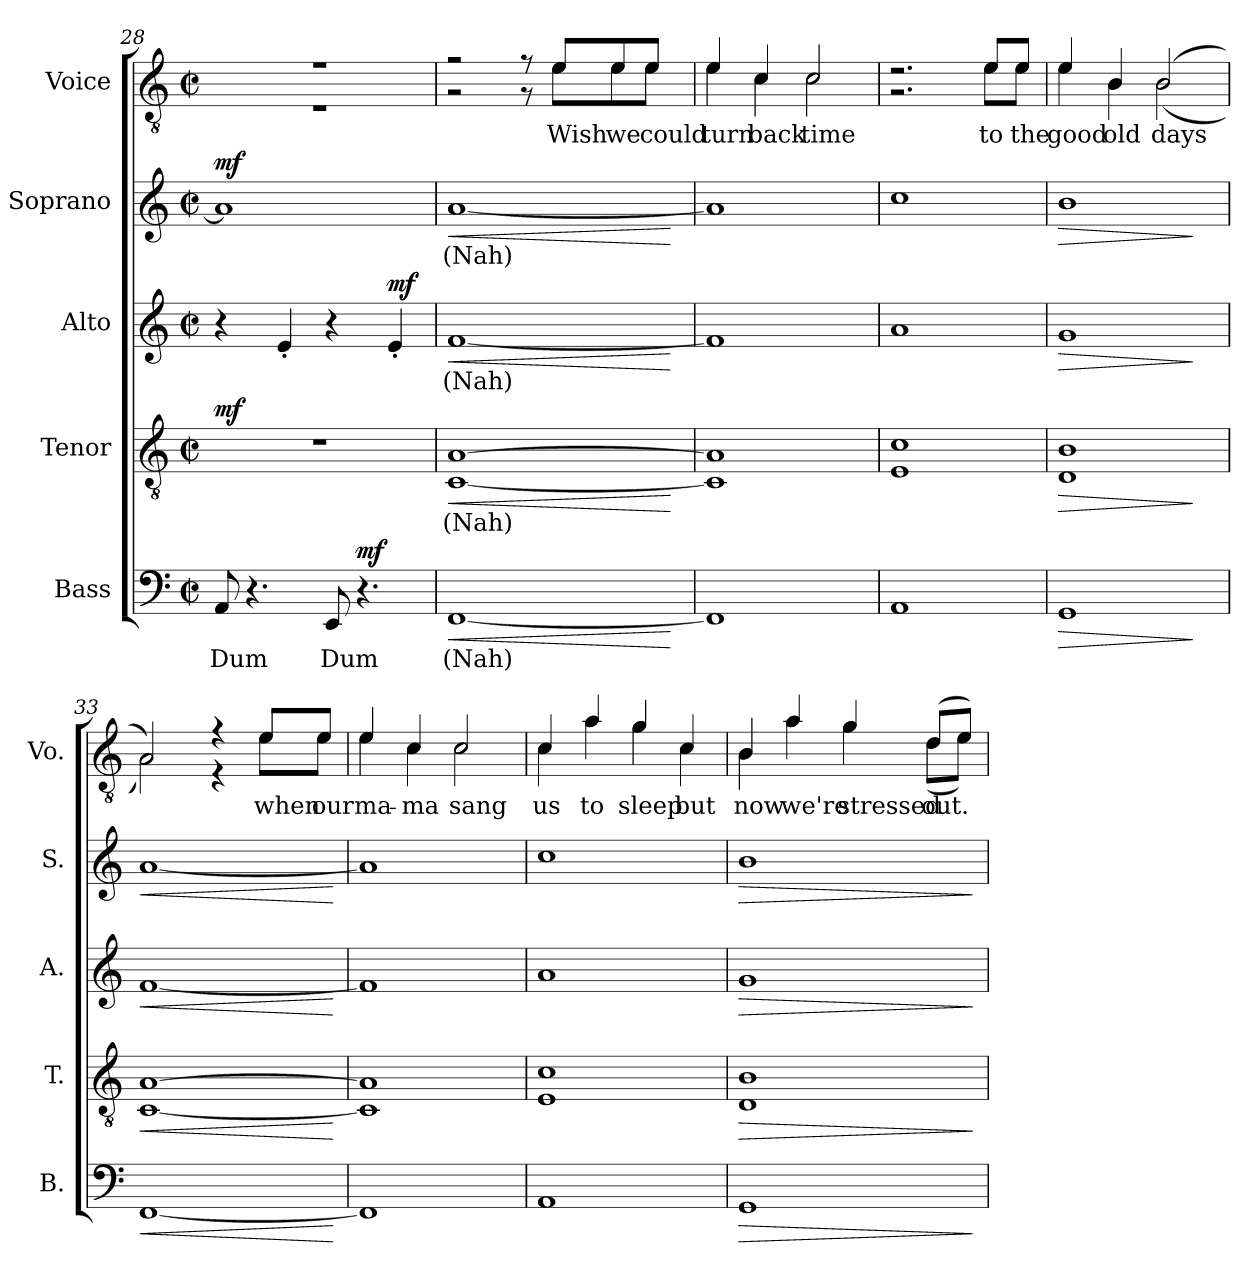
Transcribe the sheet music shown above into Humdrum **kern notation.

**kern	**text	**dynam	**kern	**text	**dynam	**kern	**text	**dynam	**kern	**text	**dynam	**kern	**text
*part5	*part5	*part5	*part4	*part4	*part4	*part3	*part3	*part3	*part2	*part2	*part2	*part1	*part1
*staff5	*staff5	*staff5	*staff4	*staff4	*staff4	*staff3	*staff3	*staff3	*staff2	*staff2	*staff2	*staff1	*staff1
*I"Bass	*	*	*I"Tenor	*	*	*I"Alto	*	*	*I"Soprano	*	*	*I"Voice	*
*I'B.	*	*	*I'T.	*	*	*I'A.	*	*	*I'S.	*	*	*I'Vo.	*
*clefF4	*	*	*clefGv2	*	*	*clefG2	*	*	*clefG2	*	*	*clefGv2	*
*k[]	*	*	*k[]	*	*	*k[]	*	*	*k[]	*	*	*k[]	*
*M2/2	*	*	*M2/2	*	*	*M2/2	*	*	*M2/2	*	*	*M2/2	*
*met(c|)	*	*	*met(c|)	*	*	*met(c|)	*	*	*met(c|)	*	*	*met(c|)	*
=28	=28	=28	=28	=28	=28	=28	=28	=28	=28	=28	=28	=28	=28
!	!LO:LY:b	!	!	!	!LO:DY:b	!	!	!	!	!	!LO:DY:b	!	!
*	*	*	*	*	*	*	*	*	*	*	*	*^	*
8AA/	Dum	.	1r	.	mf	4r	.	.	1a]	.	mf	1r	1r	.
4.r	.	.	.	.	.	.	.	.	.	.	.	.	.	.
.	.	.	.	.	.	4e'/	.	.	.	.	.	.	.	.
!	!LO:LY:b	!	!	!	!	!	!	!	!	!	!	!	!	!
8EE/	Dum	.	.	.	.	4r	.	.	.	.	.	.	.	.
!	!	!LO:DY:b	!	!	!	!	!	!	!	!	!	!	!	!
4.r	.	mf	.	.	.	.	.	.	.	.	.	.	.	.
!	!	!	!	!	!	!	!	!LO:DY:b	!	!	!	!	!	!
.	.	.	.	.	.	4e'/	.	mf	.	.	.	.	.	.
=29	=29	=29	=29	=29	=29	=29	=29	=29	=29	=29	=29	=29	=29	=29
!	!LO:LY:b	!LO:HP:b	!	!LO:LY:b	!LO:HP:b	!	!LO:LY:b	!LO:HP:b	!	!LO:LY:b	!LO:HP:b	!	!	!
[1FF	(Nah)	<	[1C [1A	(Nah)	<	[1f	(Nah)	<	[1a	(Nah)	<	2r	2r	.
.	.	.	.	.	.	.	.	.	.	.	.	8r	8r	.
!	!	!	!	!	!	!	!	!	!	!	!	!	!	!LO:LY:b
.	.	.	.	.	.	.	.	.	.	.	.	8e/L	8e\L	Wish
!	!	!	!	!	!	!	!	!	!	!	!	!	!	!LO:LY:b
.	.	.	.	.	.	.	.	.	.	.	.	8e/	8e\	we
!	!	!	!	!	!	!	!	!	!	!	!	!	!	!LO:LY:b
.	.	.	.	.	.	.	.	.	.	.	.	8e/J	8e\J	could
*	*	*	*	*	*	*	*	*	*	*	*	*v	*v	*
.	.	[	.	.	[	.	.	[	.	.	[	.	.
!!LO:LB:g=z
=30	=30	=30	=30	=30	=30	=30	=30	=30	=30	=30	=30	=30	=30
!	!	!	!	!	!	!	!	!	!	!	!	!	!LO:LY:b
*	*	*	*	*	*	*	*	*	*	*	*	*^	*
1FF]	.	.	1C] 1A]	.	.	1f]	.	.	1a]	.	.	4e/	4e\	turn
!	!	!	!	!	!	!	!	!	!	!	!	!	!	!LO:LY:b
.	.	.	.	.	.	.	.	.	.	.	.	4c/	4c\	back
!	!	!	!	!	!	!	!	!	!	!	!	!	!	!LO:LY:b
.	.	.	.	.	.	.	.	.	.	.	.	2c/	2c\	time
=31	=31	=31	=31	=31	=31	=31	=31	=31	=31	=31	=31	=31	=31	=31
1AA	.	.	1E 1c	.	.	1a	.	.	1cc	.	.	2.r	2.r	.
!	!	!	!	!	!	!	!	!	!	!	!	!	!	!LO:LY:b
.	.	.	.	.	.	.	.	.	.	.	.	8e/L	8e\L	to
!	!	!	!	!	!	!	!	!	!	!	!	!	!	!LO:LY:b
.	.	.	.	.	.	.	.	.	.	.	.	8e/J	8e\J	the
=32	=32	=32	=32	=32	=32	=32	=32	=32	=32	=32	=32	=32	=32	=32
!	!	!LO:HP:b	!	!	!LO:HP:b	!	!	!LO:HP:b	!	!	!LO:HP:b	!	!	!LO:LY:b
1GG	.	>	1D 1B	.	>	1g	.	>	1b	.	>	4e/	4e\	good
!	!	!	!	!	!	!	!	!	!	!	!	!	!	!LO:LY:b
.	.	.	.	.	.	.	.	.	.	.	.	4B/	4B\	old
!	!	!	!	!	!	!	!	!	!	!	!	!	!	!LO:LY:b
.	.	.	.	.	.	.	.	.	.	.	.	(2B/	(2B\	days
*	*	*	*	*	*	*	*	*	*	*	*	*v	*v	*
.	.	]	.	.	]	.	.	]	.	.	]	.	.
=33	=33	=33	=33	=33	=33	=33	=33	=33	=33	=33	=33	=33	=33
!	!	!LO:HP:b	!	!	!LO:HP:b	!	!	!LO:HP:b	!	!	!LO:HP:b	!	!
*	*	*	*	*	*	*	*	*	*	*	*	*^	*
[1FF	.	<	[1C [1A	.	<	[1f	.	<	[1a	.	<	2A/)	2A\)	.
.	.	.	.	.	.	.	.	.	.	.	.	4r	4r	.
!	!	!	!	!	!	!	!	!	!	!	!	!	!	!LO:LY:b
.	.	.	.	.	.	.	.	.	.	.	.	8e/L	8e\L	when
!	!	!	!	!	!	!	!	!	!	!	!	!	!	!LO:LY:b
.	.	.	.	.	.	.	.	.	.	.	.	8e/J	8e\J	our
*	*	*	*	*	*	*	*	*	*	*	*	*v	*v	*
.	.	[	.	.	[	.	.	[	.	.	[	.	.
=34	=34	=34	=34	=34	=34	=34	=34	=34	=34	=34	=34	=34	=34
!	!	!	!	!	!	!	!	!	!	!	!	!	!LO:LY:b
*	*	*	*	*	*	*	*	*	*	*	*	*^	*
1FF]	.	.	1C] 1A]	.	.	1f]	.	.	1a]	.	.	4e/	4e\	ma-
!	!	!	!	!	!	!	!	!	!	!	!	!	!	!LO:LY:b
.	.	.	.	.	.	.	.	.	.	.	.	4c/	4c\	-ma
!	!	!	!	!	!	!	!	!	!	!	!	!	!	!LO:LY:b
.	.	.	.	.	.	.	.	.	.	.	.	2c/	2c\	sang
=35	=35	=35	=35	=35	=35	=35	=35	=35	=35	=35	=35	=35	=35	=35
!	!	!	!	!	!	!	!	!	!	!	!	!	!	!LO:LY:b
1AA	.	.	1E 1c	.	.	1a	.	.	1cc	.	.	4c/	4c\	us
!	!	!	!	!	!	!	!	!	!	!	!	!	!	!LO:LY:b
.	.	.	.	.	.	.	.	.	.	.	.	4a/	4a\	to
!	!	!	!	!	!	!	!	!	!	!	!	!	!	!LO:LY:b
.	.	.	.	.	.	.	.	.	.	.	.	4g/	4g\	sleep
!	!	!	!	!	!	!	!	!	!	!	!	!	!	!LO:LY:b
.	.	.	.	.	.	.	.	.	.	.	.	4c/	4c\	but
!!LO:PB:g=z	!!
=36	=36	=36	=36	=36	=36	=36	=36	=36	=36	=36	=36	=36	=36	=36
!	!	!LO:HP:b	!	!	!LO:HP:b	!	!	!LO:HP:b	!	!	!LO:HP:b	!	!	!LO:LY:b
1GG	.	>	1D 1B	.	>	1g	.	>	1b	.	>	4B/	4B\	now
!	!	!	!	!	!	!	!	!	!	!	!	!	!	!LO:LY:b
.	.	.	.	.	.	.	.	.	.	.	.	4a/	4a\	we're
!	!	!	!	!	!	!	!	!	!	!	!	!	!	!LO:LY:b
.	.	.	.	.	.	.	.	.	.	.	.	4g/	4g\	stressed
!	!	!	!	!	!	!	!	!	!	!	!	!	!	!LO:LY:b
.	.	.	.	.	.	.	.	.	.	.	.	(8d/L	(8d\L	out.
.	.	.	.	.	.	.	.	.	.	.	.	8e/J)	8e\J)	.
*	*	*	*	*	*	*	*	*	*	*	*	*v	*v	*
.	.	]	.	.	]	.	.	]	.	.	]	.	.
=	=	=	=	=	=	=	=	=	=	=	=	=	=
*-	*-	*-	*-	*-	*-	*-	*-	*-	*-	*-	*-	*-	*-
